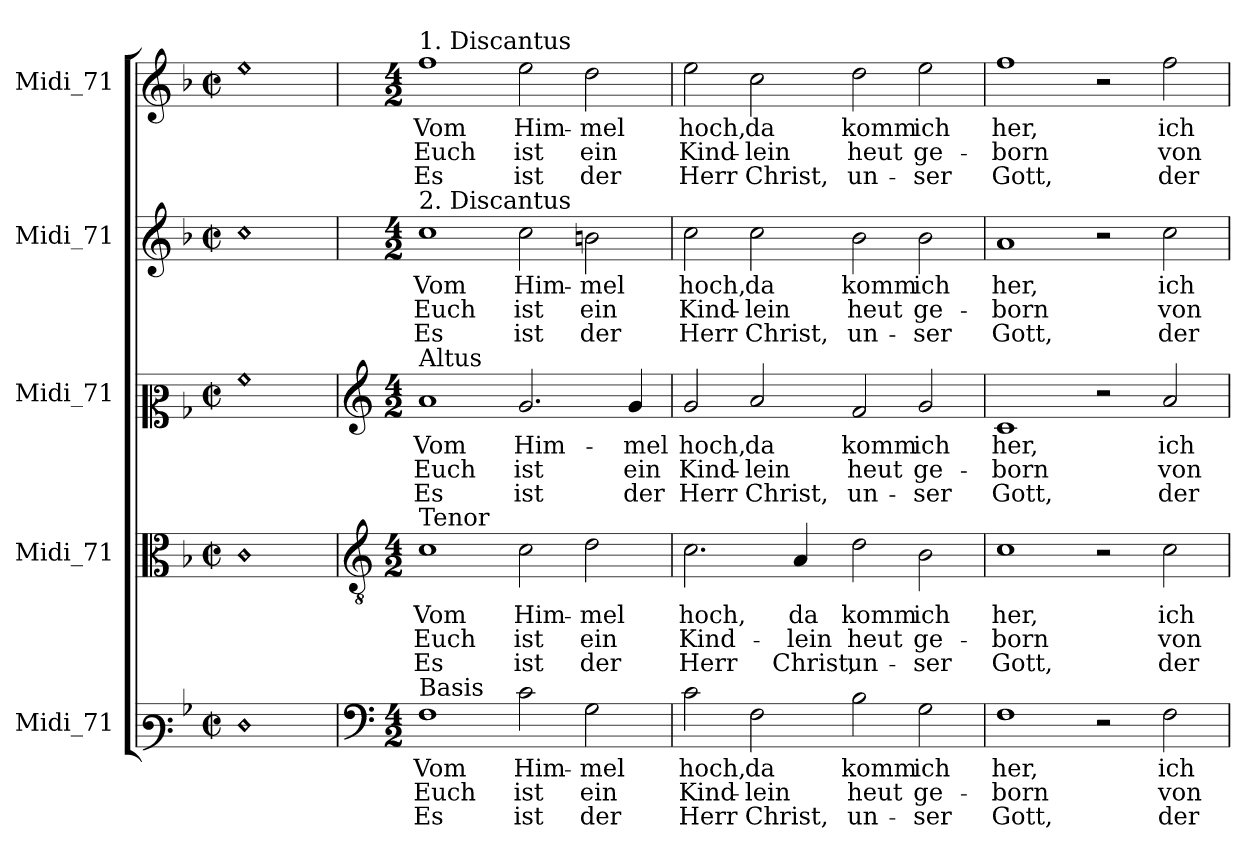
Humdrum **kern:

**kern	**text	**text	**text	**kern	**text	**text	**text	**kern	**text	**text	**text	**kern	**text	**text	**text	**kern	**text	**text	**text
*part5	*part5	*part5	*part5	*part4	*part4	*part4	*part4	*part3	*part3	*part3	*part3	*part2	*part2	*part2	*part2	*part1	*part1	*part1	*part1
*staff5	*staff5	*staff5	*staff5	*staff4	*staff4	*staff4	*staff4	*staff3	*staff3	*staff3	*staff3	*staff2	*staff2	*staff2	*staff2	*staff1	*staff1	*staff1	*staff1
*I"Midi_71	*	*	*	*I"Midi_71	*	*	*	*I"Midi_71	*	*	*	*I"Midi_71	*	*	*	*I"Midi_71	*	*	*
*clefF3	*	*	*	*clefC3	*	*	*	*clefC2	*	*	*	*clefG2	*	*	*	*clefG2	*	*	*
*k[b-]	*	*	*	*k[b-]	*	*	*	*k[b-]	*	*	*	*k[b-]	*	*	*	*k[b-]	*	*	*
*F:	*	*	*	*F:	*	*	*	*F:	*	*	*	*F:	*	*	*	*F:	*	*	*
*M4/2	*	*	*	*M4/2	*	*	*	*M4/2	*	*	*	*M4/2	*	*	*	*M4/2	*	*	*
*met(c|)	*	*	*	*met(c|)	*	*	*	*met(c|)	*	*	*	*met(c|)	*	*	*	*met(c|)	*	*	*
=	=	=	=	=	=	=	=	=	=	=	=	=	=	=	=	=	=	=	=
!LO:N:head=diamond	!	!	!	!LO:N:head=diamond	!	!	!	!LO:N:head=diamond	!	!	!	!LO:N:head=diamond	!	!	!	!LO:N:head=diamond	!	!	!
1F	.	.	.	1c	.	.	.	1a	.	.	.	1cc	.	.	.	1ee	.	.	.
!!LO:LB:g=z
=1	=1	=1	=1	=1	=1	=1	=1	=1	=1	=1	=1	=1	=1	=1	=1	=1	=1	=1	=1
*clefF4	*	*	*	*clefGv2	*	*	*	*clefG2	*	*	*	*	*	*	*	*	*	*	*
*M4/2	*	*	*	*M4/2	*	*	*	*M4/2	*	*	*	*M4/2	*	*	*	*M4/2	*	*	*
!	!	!	!	!	!	!	!	!	!	!	!	!	!	!	!	!LO:TX:a:t=1. Discantus	!	!	!
!	!	!	!	!	!	!	!	!	!	!	!	!LO:TX:a:t=2. Discantus	!	!	!	!	!	!	!
!	!	!	!	!	!	!	!	!LO:TX:a:t=Altus	!	!	!	!	!	!	!	!	!	!	!
!	!	!	!	!LO:TX:a:t=Tenor	!	!	!	!	!	!	!	!	!	!	!	!	!	!	!
!LO:TX:a:t=Basis	!	!	!	!	!	!	!	!	!	!	!	!	!	!	!	!	!	!	!
!	!LO:LY:b	!LO:LY:b	!LO:LY:b	!	!LO:LY:b	!LO:LY:b	!LO:LY:b	!	!LO:LY:b	!LO:LY:b	!LO:LY:b	!	!LO:LY:b	!LO:LY:b	!LO:LY:b	!	!LO:LY:b	!LO:LY:b	!LO:LY:b
1F	Vom	Euch	Es	1c	Vom	Euch	Es	1a	Vom	Euch	Es	1cc	Vom	Euch	Es	1ff	Vom	Euch	Es
!	!LO:LY:b	!LO:LY:b	!LO:LY:b	!	!LO:LY:b	!LO:LY:b	!LO:LY:b	!	!LO:LY:b	!LO:LY:b	!LO:LY:b	!	!LO:LY:b	!LO:LY:b	!LO:LY:b	!	!LO:LY:b	!LO:LY:b	!LO:LY:b
2c	Him-	-ist	ist	2c	Him-	-ist	ist	2.g	Him-	-ist	ist	2cc	Him-	-ist	ist	2ee	Him-	-ist	ist
!	!LO:LY:b	!LO:LY:b	!LO:LY:b	!	!LO:LY:b	!LO:LY:b	!LO:LY:b	!	!	!	!	!	!LO:LY:b	!LO:LY:b	!LO:LY:b	!	!LO:LY:b	!LO:LY:b	!LO:LY:b
2G	mel	ein	der	2d	mel	ein	der	.	.	.	.	2bn	mel	ein	der	2dd	mel	ein	der
!	!	!	!	!	!	!	!	!	!LO:LY:b	!LO:LY:b	!LO:LY:b	!	!	!	!	!	!	!	!
.	.	.	.	.	.	.	.	4g	mel	ein	der	.	.	.	.	.	.	.	.
=2	=2	=2	=2	=2	=2	=2	=2	=2	=2	=2	=2	=2	=2	=2	=2	=2	=2	=2	=2
!	!LO:LY:b	!LO:LY:b	!LO:LY:b	!	!LO:LY:b	!LO:LY:b	!LO:LY:b	!	!LO:LY:b	!LO:LY:b	!LO:LY:b	!	!LO:LY:b	!LO:LY:b	!LO:LY:b	!	!LO:LY:b	!LO:LY:b	!LO:LY:b
2c	hoch,	Kind-	-Herr	2.c	hoch,	Kind-	-Herr	2g	hoch,	Kind-	-Herr	2cc	hoch,	Kind-	-Herr	2ee	hoch,	Kind-	-Herr
!	!LO:LY:b	!LO:LY:b	!LO:LY:b	!	!	!	!	!	!LO:LY:b	!LO:LY:b	!LO:LY:b	!	!LO:LY:b	!LO:LY:b	!LO:LY:b	!	!LO:LY:b	!LO:LY:b	!LO:LY:b
2F	da	lein	Christ,	.	.	.	.	2a	da	lein	Christ,	2cc	da	lein	Christ,	2cc	da	lein	Christ,
!	!	!	!	!	!LO:LY:b	!LO:LY:b	!LO:LY:b	!	!	!	!	!	!	!	!	!	!	!	!
.	.	.	.	4A	da	lein	Christ,	.	.	.	.	.	.	.	.	.	.	.	.
!	!LO:LY:b	!LO:LY:b	!LO:LY:b	!	!LO:LY:b	!LO:LY:b	!LO:LY:b	!	!LO:LY:b	!LO:LY:b	!LO:LY:b	!	!LO:LY:b	!LO:LY:b	!LO:LY:b	!	!LO:LY:b	!LO:LY:b	!LO:LY:b
2B-	komm	heut	un-	2d	komm	heut	un-	2f	komm	heut	un-	2b-	komm	heut	un-	2dd	komm	heut	un-
!	!LO:LY:b	!LO:LY:b	!LO:LY:b	!	!LO:LY:b	!LO:LY:b	!LO:LY:b	!	!LO:LY:b	!LO:LY:b	!LO:LY:b	!	!LO:LY:b	!LO:LY:b	!LO:LY:b	!	!LO:LY:b	!LO:LY:b	!LO:LY:b
2G	-ich	ge-	-ser	2B-	-ich	ge-	-ser	2g	-ich	ge-	-ser	2b-	-ich	ge-	-ser	2ee	-ich	ge-	-ser
=3	=3	=3	=3	=3	=3	=3	=3	=3	=3	=3	=3	=3	=3	=3	=3	=3	=3	=3	=3
!	!LO:LY:b	!LO:LY:b	!LO:LY:b	!	!LO:LY:b	!LO:LY:b	!LO:LY:b	!	!LO:LY:b	!LO:LY:b	!LO:LY:b	!	!LO:LY:b	!LO:LY:b	!LO:LY:b	!	!LO:LY:b	!LO:LY:b	!LO:LY:b
1F	her,	born	Gott,	1c	her,	born	Gott,	1c	her,	born	Gott,	1a	her,	born	Gott,	1ff	her,	born	Gott,
2r	.	.	.	2r	.	.	.	2r	.	.	.	2r	.	.	.	2r	.	.	.
!	!LO:LY:b	!LO:LY:b	!LO:LY:b	!	!LO:LY:b	!LO:LY:b	!LO:LY:b	!	!LO:LY:b	!LO:LY:b	!LO:LY:b	!	!LO:LY:b	!LO:LY:b	!LO:LY:b	!	!LO:LY:b	!LO:LY:b	!LO:LY:b
2F	ich	von	der	2c	ich	von	der	2a	ich	von	der	2cc	ich	von	der	2ff	ich	von	der
=	=	=	=	=	=	=	=	=	=	=	=	=	=	=	=	=	=	=	=
*-	*-	*-	*-	*-	*-	*-	*-	*-	*-	*-	*-	*-	*-	*-	*-	*-	*-	*-	*-
